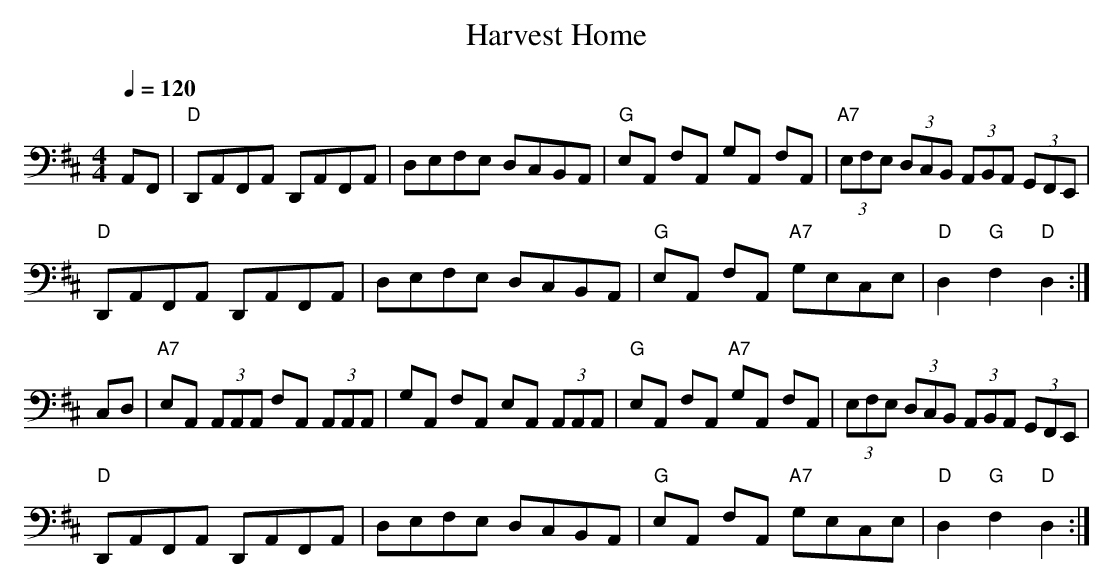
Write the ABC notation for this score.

X:1
T:Harvest Home
M:4/4
K:D clef=bass middle=d
L:1/8
Q:1/4=120
AF |\
"D" DAFA DAFA | defe dcBA | "G" eA fA gA fA | "A7" (3efe (3dcB (3ABA (3GFE |
"D" DAFA DAFA | defe dcBA | "G" eA fA "A7" gece | "D" d2 "G" f2 "D" d2:|
cd |\
"A7" eA (3AAA fA (3AAA | gA fA eA (3AAA | "G" eA fA "A7" gA fA |\
    (3efe (3dcB (3ABA (3GFE|
"D" DAFA DAFA | defe dcBA | "G" eA fA "A7" gece | "D" d2 "G" f2 "D" d2:|
